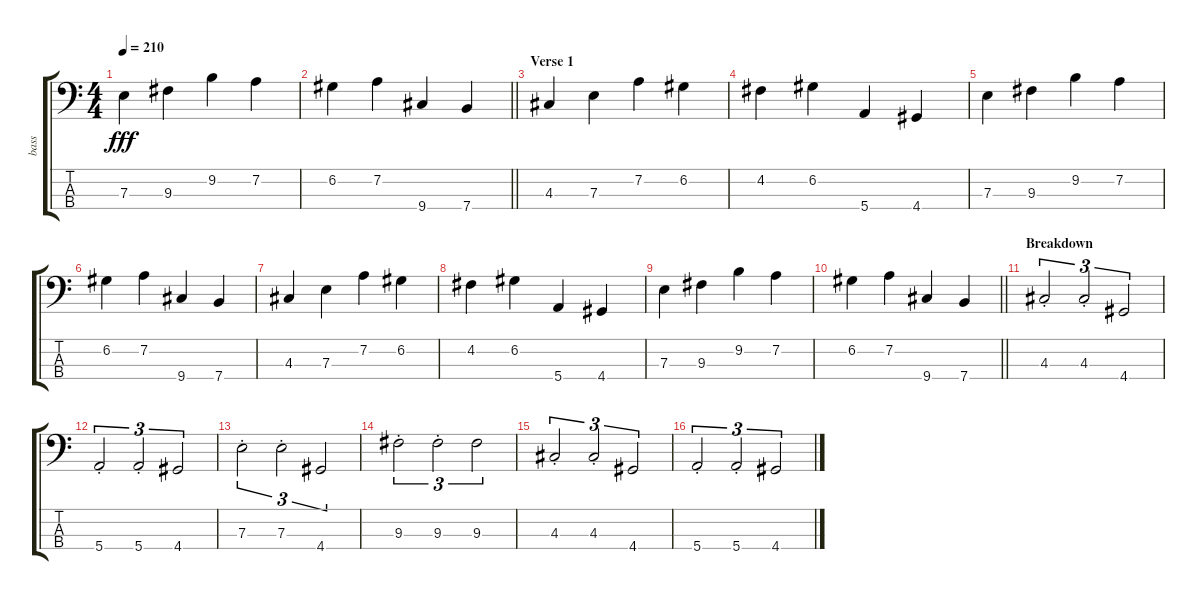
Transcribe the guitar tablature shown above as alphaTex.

\track ("bass" "bass") {instrument electricbassfinger}
\staff {score tabs}
\tuning (G2 D2 A1 E1) {hide}
\ts (4 4)
\tempo 210
\clef f4
\ks c
7.3.4{dy fff} 9.3.4 9.2.4 7.2.4 |
\barLineRight lightlight
6.2.4 7.2.4 9.4.4 7.4.4 |
\section ("" "Verse 1")
4.3.4 7.3.4 7.2.4 6.2.4 |
4.2.4 6.2.4 5.4.4 4.4.4 |
7.3.4 9.3.4 9.2.4 7.2.4 |
6.2.4 7.2.4 9.4.4 7.4.4 |
4.3.4 7.3.4 7.2.4 6.2.4 |
4.2.4 6.2.4 5.4.4 4.4.4 |
7.3.4 9.3.4 9.2.4 7.2.4 |
\barLineRight lightlight
6.2.4 7.2.4 9.4.4 7.4.4 |
\section ("" "Breakdown")
4.3{st}.2{tu (3 2)} 4.3{st}.2{tu (3 2)} 4.4.2{tu (3 2)} |
5.4{st}.2{tu (3 2)} 5.4{st}.2{tu (3 2)} 4.4.2{tu (3 2)} |
7.3{st}.2{tu (3 2)} 7.3{st}.2{tu (3 2)} 4.4.2{tu (3 2)} |
9.3{st}.2{tu (3 2)} 9.3{st}.2{tu (3 2)} 9.3.2{tu (3 2)} |
4.3{st}.2{tu (3 2)} 4.3{st}.2{tu (3 2)} 4.4.2{tu (3 2)} |
5.4{st}.2{tu (3 2)} 5.4{st}.2{tu (3 2)} 4.4.2{tu (3 2)}
